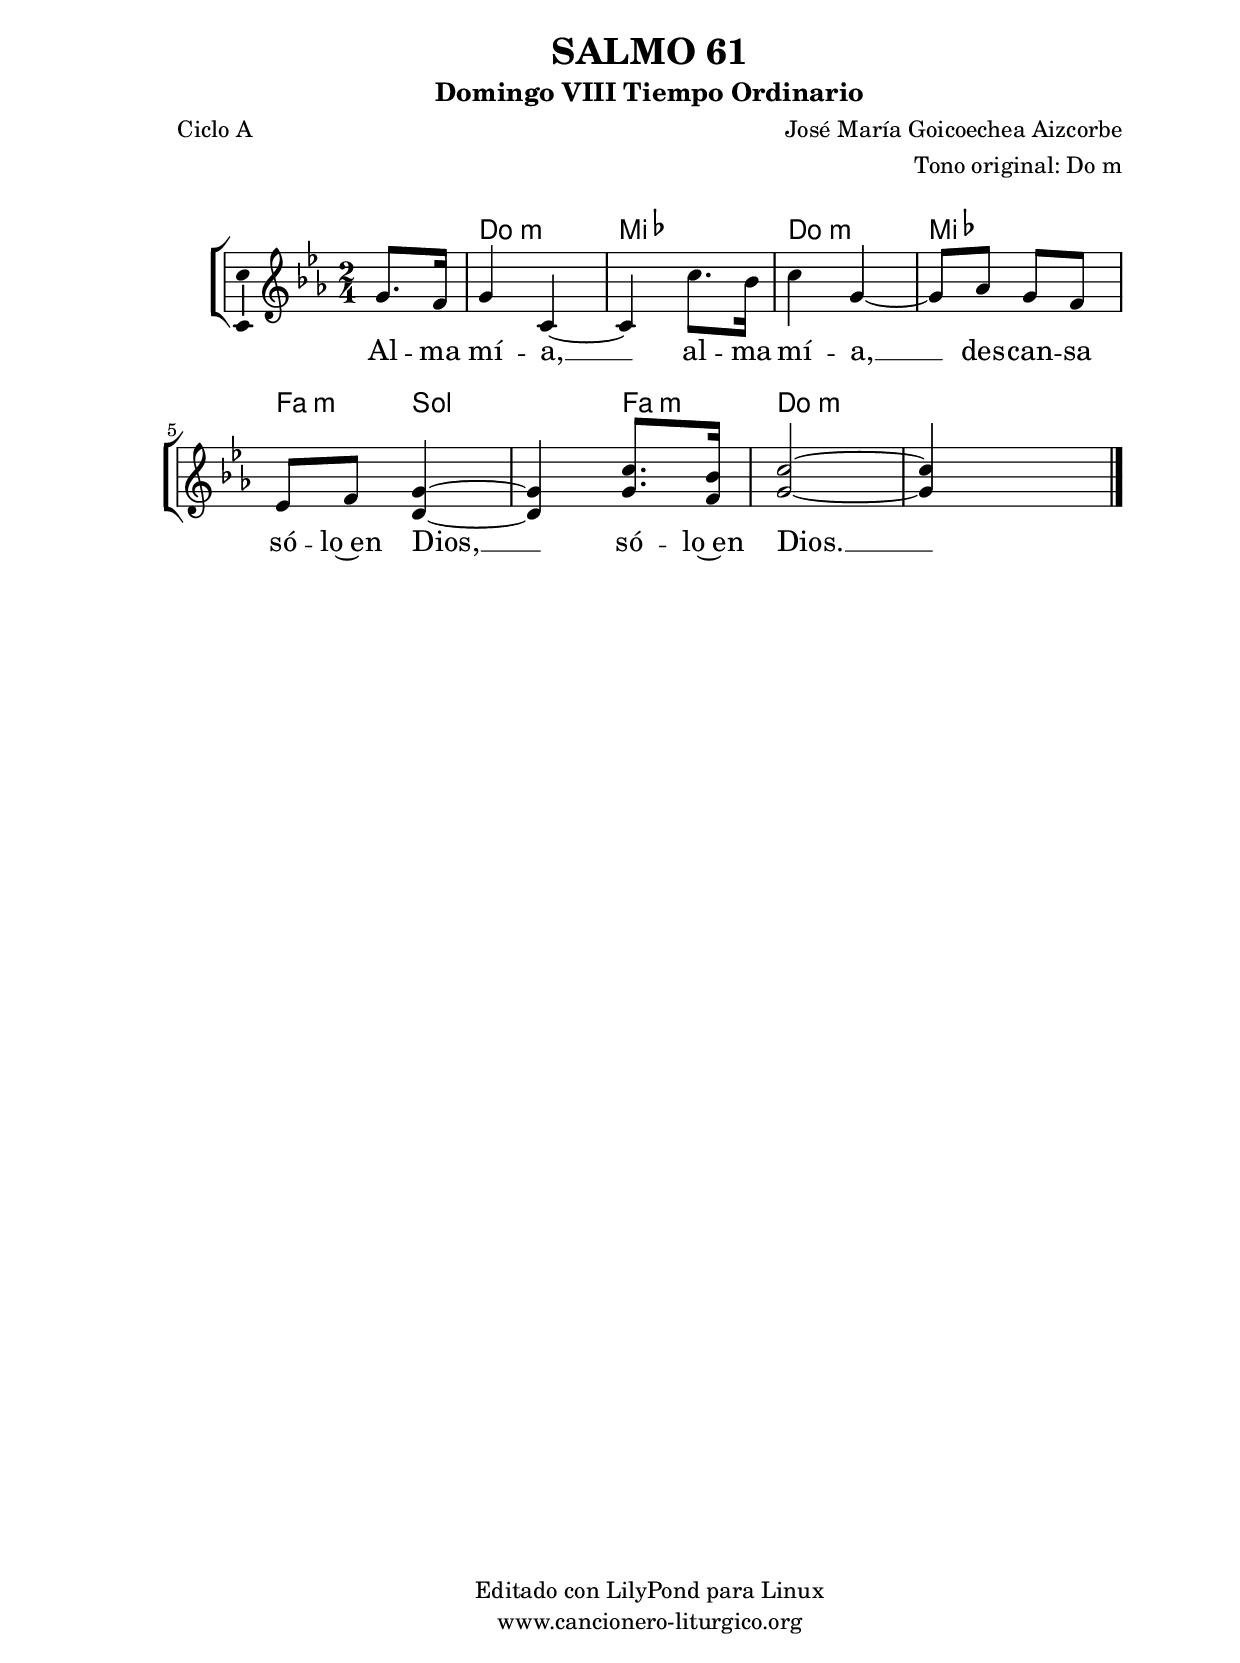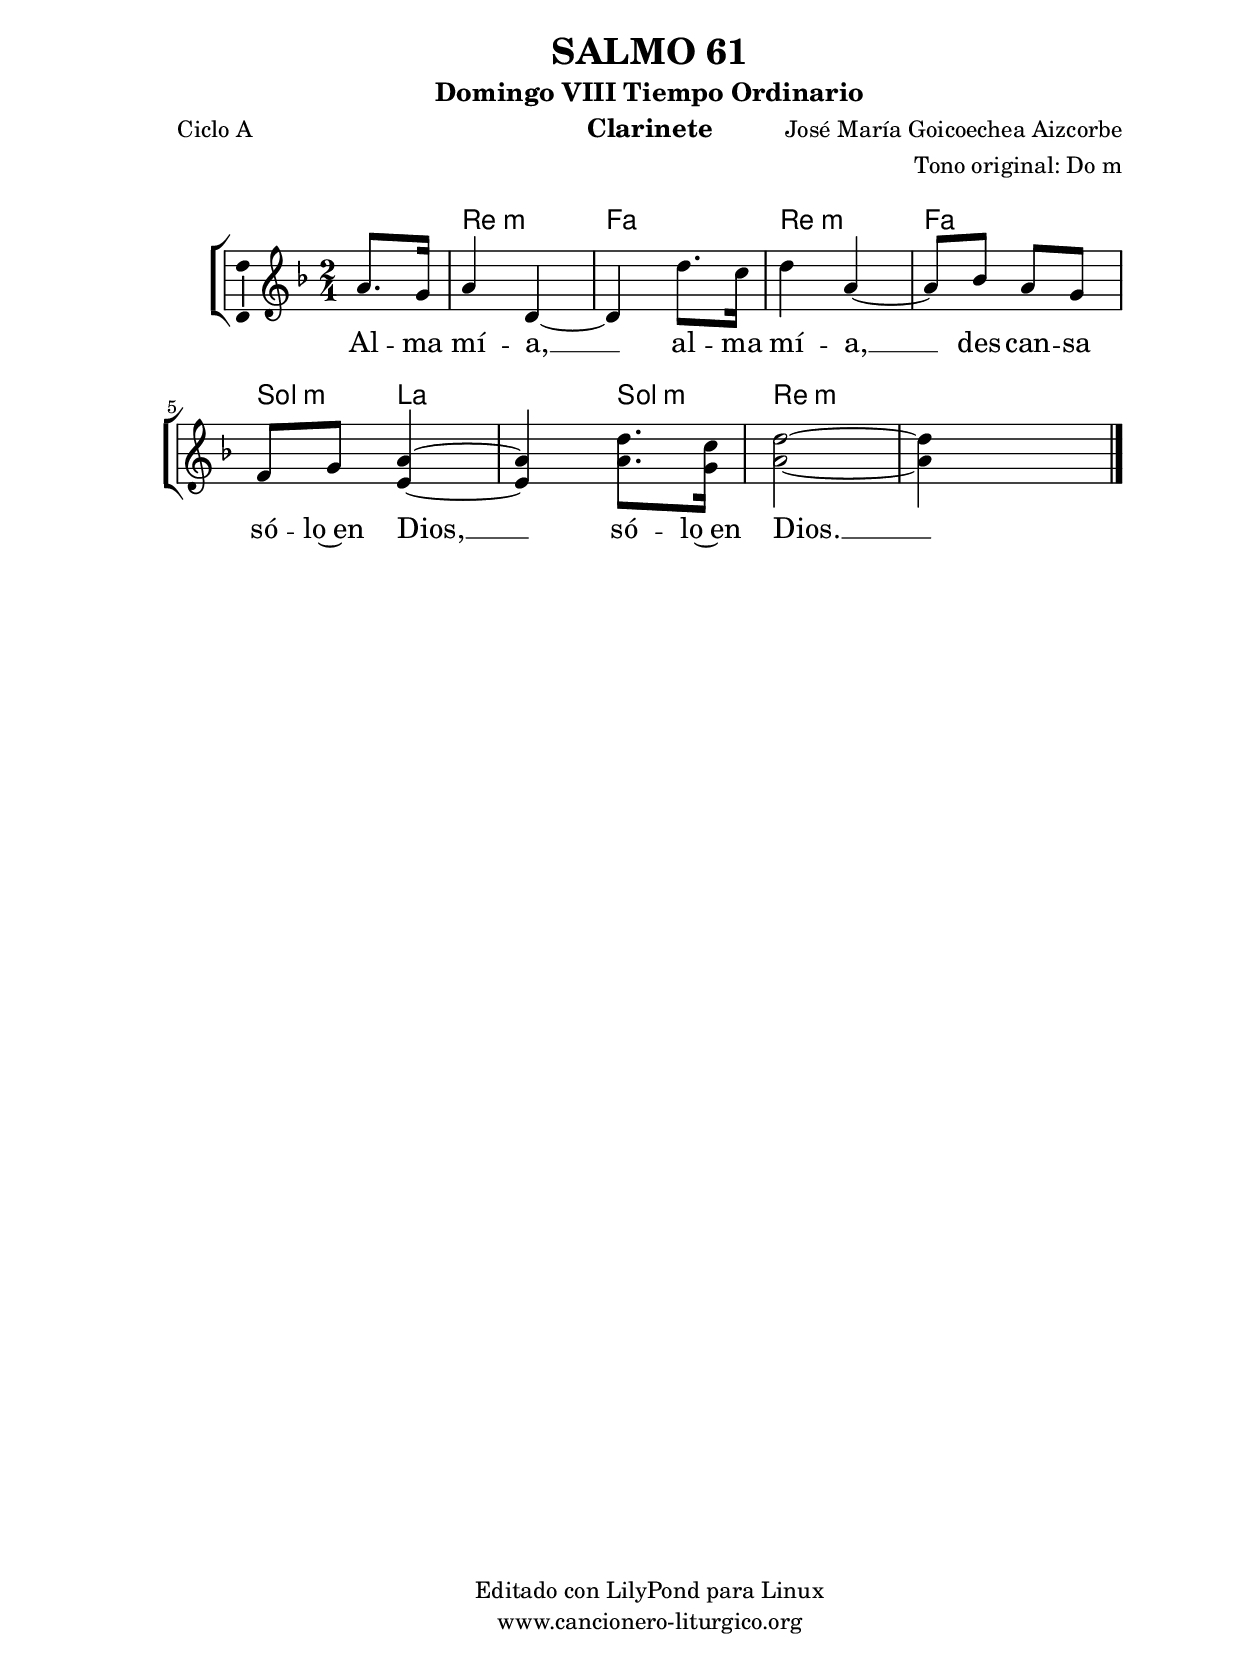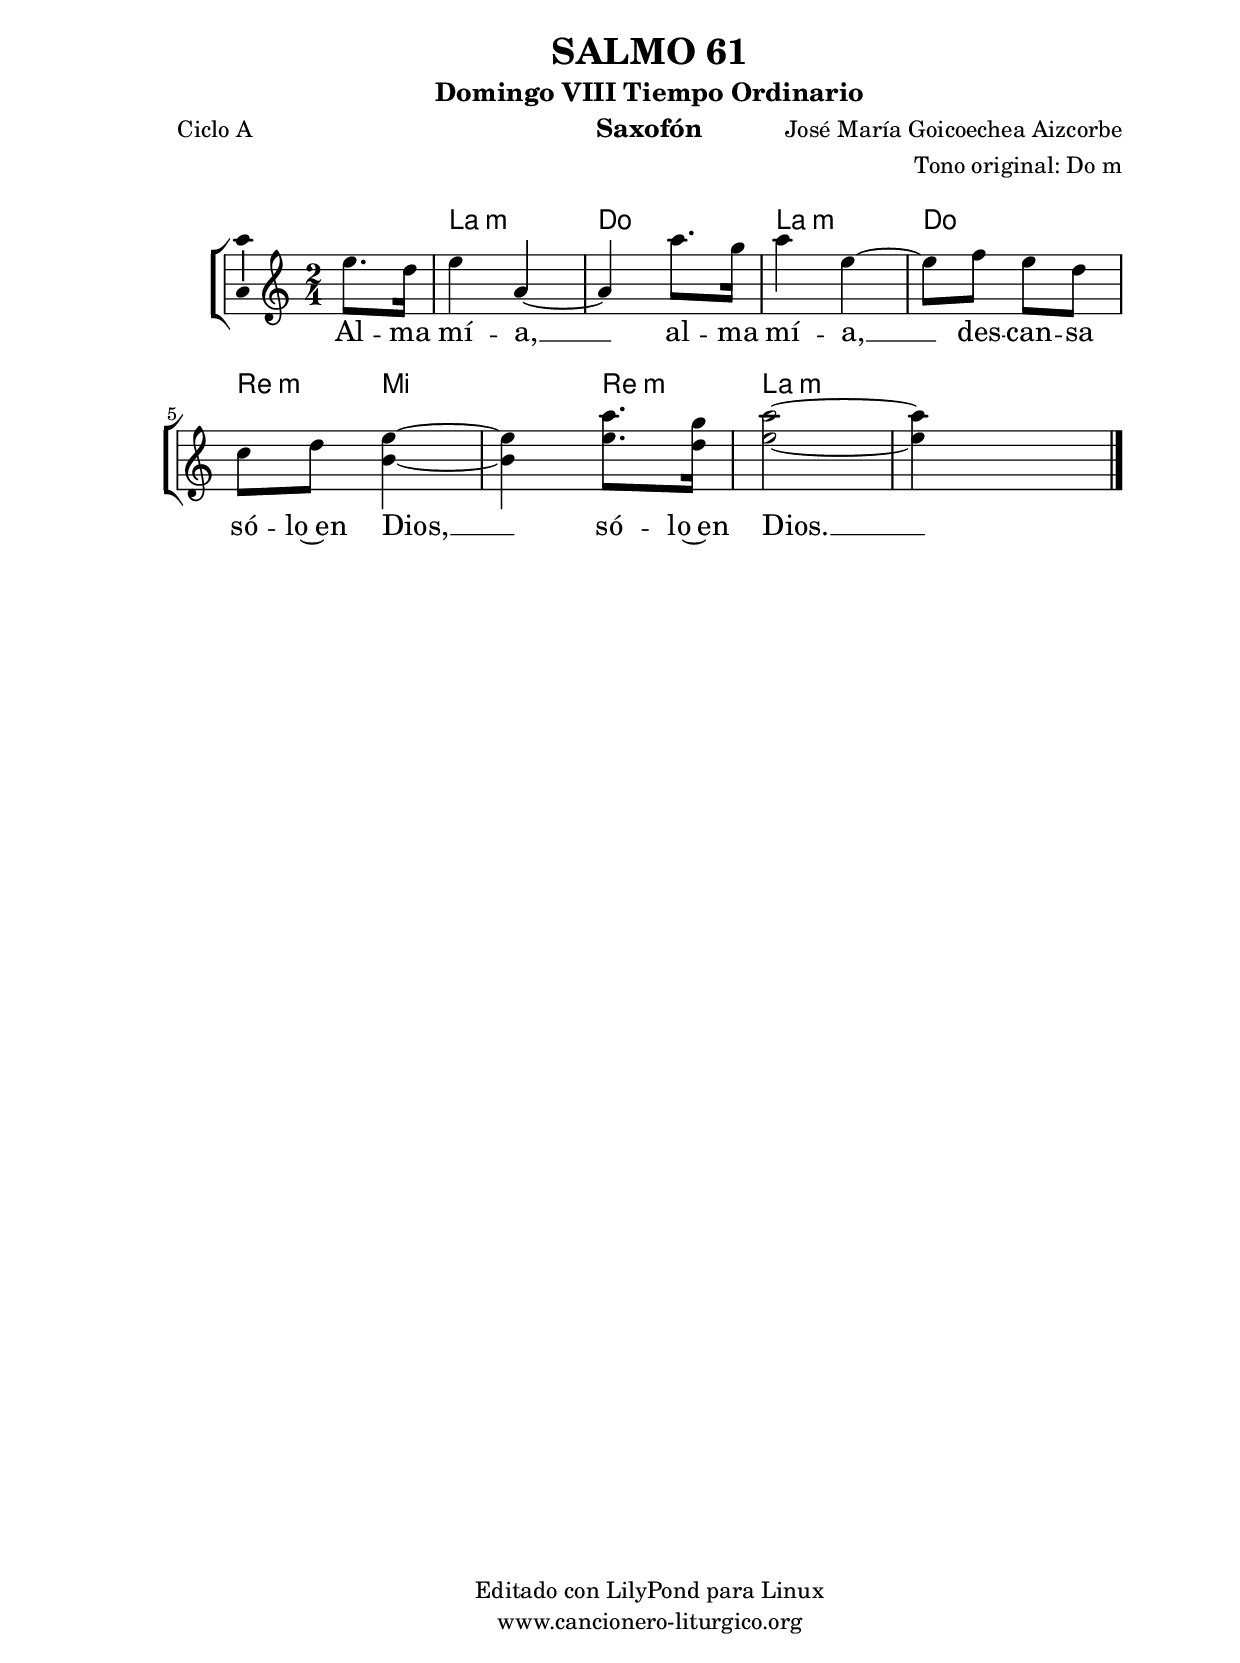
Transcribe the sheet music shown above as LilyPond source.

%
%para convertir .midi en .wav:
%timidity filename.midi -Ow -o finename.wav
%
%
%Para convertir de .wav a .mp3:
%lame -h -m j filename.wav
%
%
%para escuchar el midi:
%timidity nombrefichero.midi
%


%versión de lilypond para la que se ha escrito esta partitura:
\version "2.16.0"

	%Tamaño papel
	#(set-default-paper-size "a4")
	%Tamaño partitura
	#(set-global-staff-size 20)
	%No responde al pulsar sobre una nota
	#(ly:set-option 'point-and-click #f)

%parámetros del encabezamiento:
\header {
	title = "SALMO 61"
	subtitle = "Domingo VIII Tiempo Ordinario"
	composer = "José María Goicoechea Aizcorbe"
	poet = "Ciclo A"
	meter = ""
	arranger = "Tono original: Do m"
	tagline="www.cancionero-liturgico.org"
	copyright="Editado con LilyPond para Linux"
	tiempo = "Ordinario"
	usos = "Salmo"
	letra = "Alma mía, alma mía, descansa sólo en Dios, sólo en Dios."
	}

%parámetros asociados al papel:
\paper  {
	oddHeaderMarkup = \markup {\fill-line { \on-the-fly #not-first-page \fromproperty #'header:title \on-the-fly #not-first-page \fromproperty #'header:composer }}
	evenHeaderMarkup = \markup {\fill-line { \fromproperty #'header:composer \fromproperty #'header:title }}
	#(set-paper-size "a4")
	print-page-number = ##f
	first-page-number = 1
	print-first-page-number = ##f
%	head-separation = 3.0 \cm
	top-margin = 2.0 \cm
	bottom-margin = 0.5\cm
%%%	bottom-margin = -1.0\cm
	left-margin = 3.0 \cm
	line-width = 16.0 \cm 
	indent = 8\mm
	interscoreline = 2.\mm
	between-system-space = 15\mm
%	para que las partituras no llenen la hoja:
	ragged-bottom = ##t
%	idem para la última hoja:
	ragged-last-bottom = ##f
%	para que las partituras llenen el ancho del papel:
	ragged-last = ##f
	after-title-space = 2.5 \cm
%page-count=1
%system-count=1

	%Flexible Vertical Spacing
%	markup-markup-spacing =
%	#'((basic-distance . 15) (minimum-distance . 15) (padding . 3))
	markup-system-spacing =
	#'((basic-distance . 15) (minimum-distance . 15) (padding . 3))
	system-system-spacing =
	#'((basic-distance . 15) (minimum-distance . 15) (padding . 3))
	score-system-spacing =
	#'((basic-distance . 15) (minimum-distance . 15) (padding . 5))
%	top-system-spacing = % header
%	#'((basic-distance . 8) (minimum-distance . 0) (padding . 3))
%	top-markup-spacing =
%	#'((basic-distance . 20) (minimum-distance . 20) (padding . 3))
	last-bottom-spacing = % footer
	#'((basic-distance . 5) (minimum-distance . 5) (padding . 3))
%	score-markup-spacing =
%	#'((basic-distance . 16) (minimum-distance . 13) (padding . 3))

	}


%parámetros que afectan a toda la partitura:
global =  {
	%clave de sol (G):
	\clef G
	%armadura:
%	\transpose ees f
	\key c \minor
	\tempo 4=80
	\set Score.tempoHideNote = ##t
	}


acordes = {
	\italianChords
	\chordmode {
%	\transpose ees f
{

s4
c2:m ees c:m ees f4:m g s4 f4:m c2:m s2

	}
	}
}

melodia = 
%	\transpose ees f
{
	\relative c''{
	\time 2/4

\partial4 g8. f16
g4 c,~
c4 c'8. bes16
c4 g~
g8 aes g f
ees8 f <g d>4~
<g d>4 <c g>8. <bes f>16
<c g>2~
<c g>4 s4

	\bar "|."
	}
	}


texto = \lyricmode {
Al -- ma mí -- a, __ al -- ma mí -- a, __ des -- can -- sa só -- lo~en Dios, __ só -- lo~en Dios. __
	}


acordesStaff = \context ChordNames = acordesStaff <<
	\set chordChanges = ##t
	\acordes
	>>


vozStaff = \context Voice = vozStaff
\with {\consists "Ambitus_engraver"}
<<
%	\set Staff.instrumentName = ""
%	\set Staff.shortInstrumentName = ""
%	\set Staff.midiInstrument = #"clarinet"
%	\set Staff.midiInstrument = #"cello"
%	\set Staff.midiInstrument = #"flute"
	\set Staff.midiInstrument = #"electric guitar (jazz)"
%	\set Staff.midiInstrument = #"english horn"
%	\set Staff.midiInstrument = #"violin"
%	\set Staff.midiInstrument = #"glockenspiel"
	\set Staff.midiMinimumVolume = #0.7
	\set Staff.midiMaximumVolume = #0.9
	\global
	\melodia
	>>


textoStaff = \context Lyrics = textoStaff <<
	\lyricsto vozStaff \texto
	>>

\book {
	\score {
		\context ChoirStaff {
			\override StaffGroup.SystemStartBracket #'collapse-height = #1
			\override Score.SystemStartBar #'collapse-height = #1
			<<
			\acordesStaff
			\vozStaff
			\textoStaff
			>>
			}
		\layout {
	    		\context {
				\Lyrics
				\override LyricText #'font-size = #2
				}
	   		 \context {
				\Score
				%fontSize = #3
				\override StaffSymbol #'staff-space = #(magstep +3)
				%\override Beam #'thickness = #0.55
				%\override SpacingSpanner #'spacing-increment = #1.0
				%\override Slur #'height-limit = #1.5
				}
			}
		}
	\score {
		\unfoldRepeats
		\context ChoirStaff {
			<<
			\acordesStaff
			\vozStaff
			>>
			}
		\midi {
	  		\context {
	  			\Score
				tempoWholesPerMinute = #(ly:make-moment 70 4)
				}
			}
		}
	}

%Partitura para clarinete
#(define output-suffix "C")
\book {
	\header{
		instrument = "Clarinete"
		}
	\score {
		\context ChoirStaff {
			\override StaffGroup.SystemStartBracket #'collapse-height = #1
			\override Score.SystemStartBar #'collapse-height = #1
\transpose c d
			<<
			\acordesStaff
			\vozStaff
			\textoStaff
			>>
			}
		\layout {
	    		\context {
				\Lyrics
				\override LyricText #'font-size = #2
				}
	   		 \context {
				\Score
				%fontSize = #3
				\override StaffSymbol #'staff-space = #(magstep +3)
				%\override Beam #'thickness = #0.55
				%\override SpacingSpanner #'spacing-increment = #1.0
				%\override Slur #'height-limit = #1.5
				}
			}
		}
	}

%Partitura para saxofón
#(define output-suffix "S")
\book {
	\header{
		instrument = "Saxofón"
		}
	\score {
		\context ChoirStaff {
			\override StaffGroup.SystemStartBracket #'collapse-height = #1
			\override Score.SystemStartBar #'collapse-height = #1
\transpose c a
			<<
			\acordesStaff
			\vozStaff
			\textoStaff
			>>
			}
		\layout {
	    		\context {
				\Lyrics
				\override LyricText #'font-size = #2
				}
	   		 \context {
				\Score
				%fontSize = #3
				\override StaffSymbol #'staff-space = #(magstep +3)
				%\override Beam #'thickness = #0.55
				%\override SpacingSpanner #'spacing-increment = #1.0
				%\override Slur #'height-limit = #1.5
				}
			}
		}
	}

